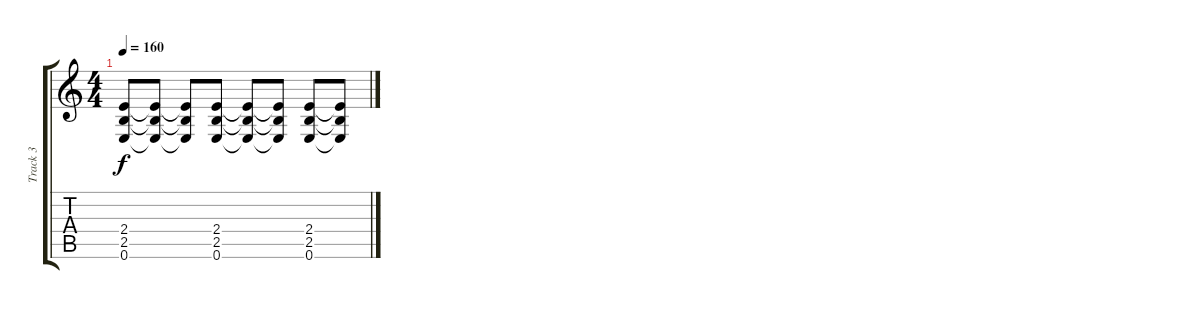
\track ("Track 3" "Track 3") {instrument electricguitarclean}
\staff {score tabs}
\tuning (E4 B3 G3 D3 A2 E2) {hide}
\ts (4 4)
\tempo 160
\clef g2
\ks c
(2.4 2.5 0.6).8{dy f} (2.4{t} 2.5{t} 0.6{t}).8 (2.4{t} 2.5{t} 0.6{t}).8 (2.4 2.5 0.6).8 (2.4{t} 2.5{t} 0.6{t}).8 (2.4{t} 2.5{t} 0.6{t}).8 (2.4 2.5 0.6).8 (2.4{t} 2.5{t} 0.6{t}).8
